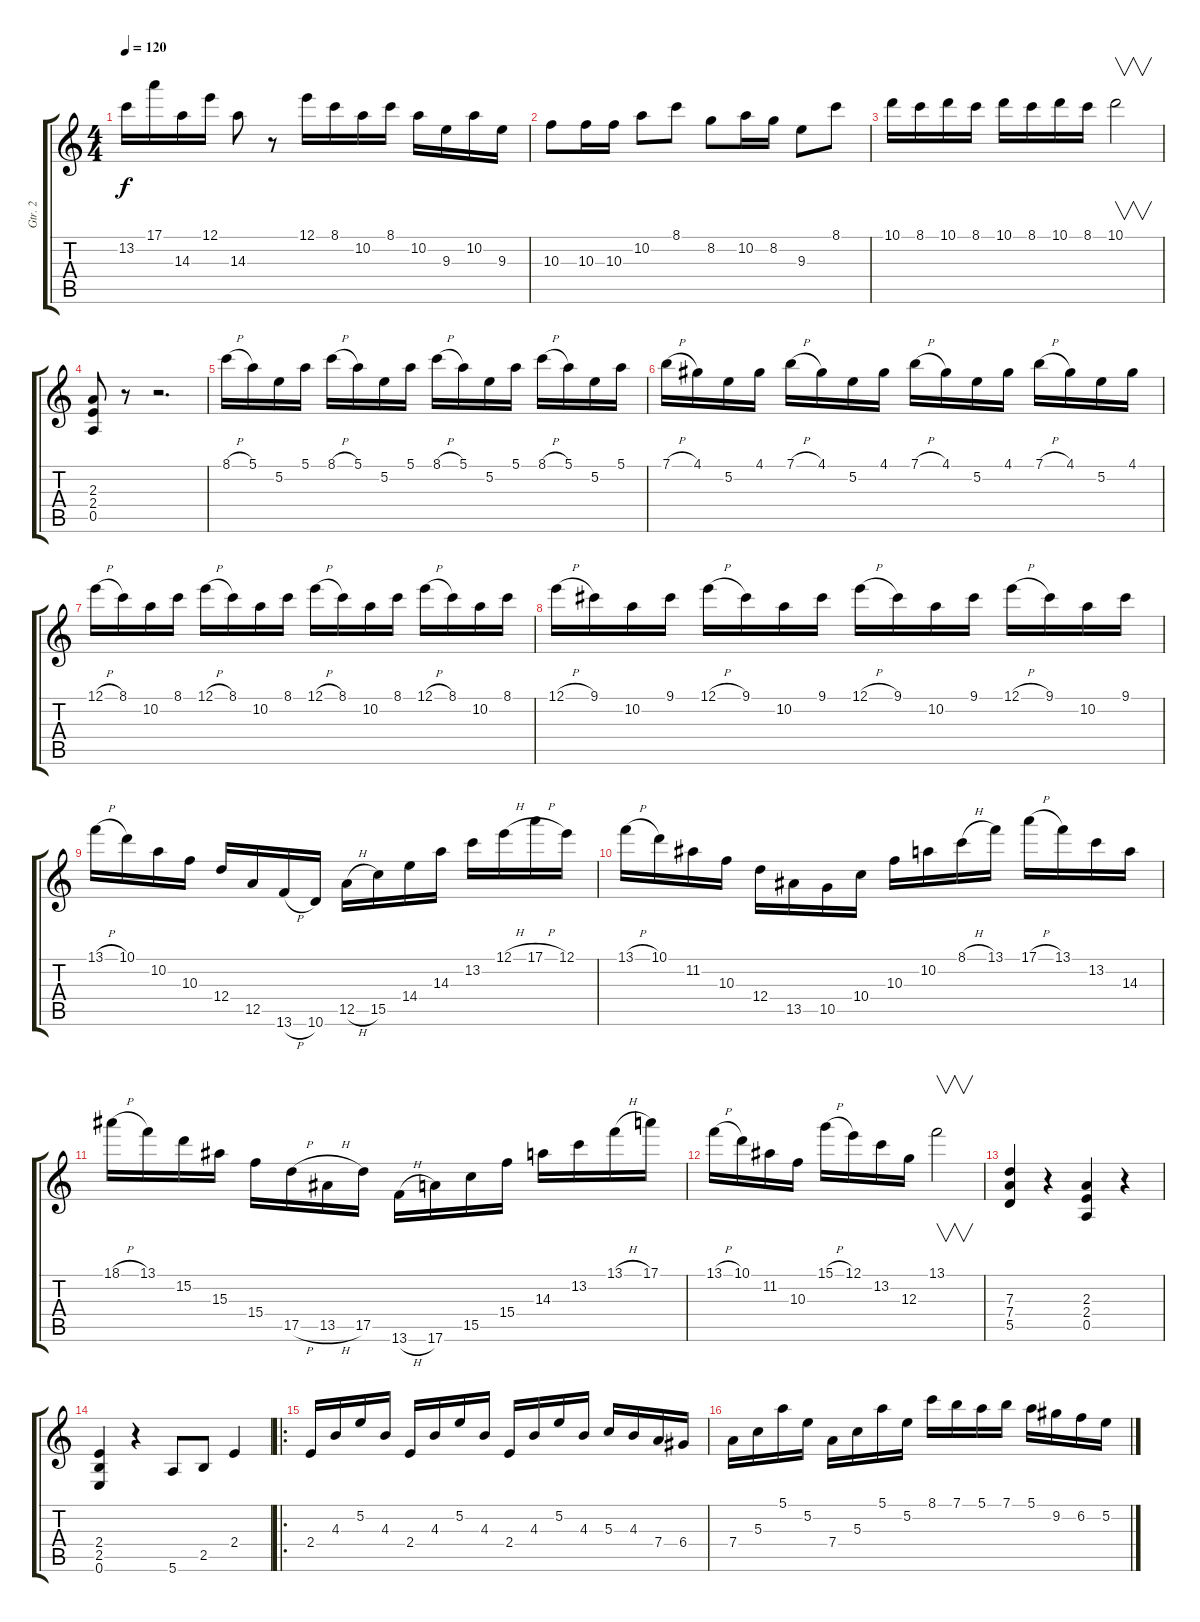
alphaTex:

\track ("Gtr. 2" "Gtr. 2") {instrument overdrivenguitar}
\staff {score tabs}
\tuning (E4 B3 G3 D3 A2 E2) {hide}
\ts (4 4)
\tempo 120
\clef g2
\ks c
13.2.16{dy f} 17.1.16 14.3.16 12.1.16 14.3.8 r.8 12.1.16 8.1.16 10.2.16 8.1.16 10.2.16 9.3.16 10.2.16 9.3.16 |
10.3.8 10.3.16 10.3.16 10.2.8 8.1.8 8.2.8 10.2.16 8.2.16 9.3.8 8.1.8 |
10.1.16 8.1.16 10.1.16 8.1.16 10.1.16 8.1.16 10.1.16 8.1.16 10.1.2{v} |
(2.3 2.4 0.5).8 r.8 r.2{d} |
8.1{h}.16 5.1.16 5.2.16 5.1.16 8.1{h}.16 5.1.16 5.2.16 5.1.16 8.1{h}.16 5.1.16 5.2.16 5.1.16 8.1{h}.16 5.1.16 5.2.16 5.1.16 |
7.1{h}.16 4.1.16 5.2.16 4.1.16 7.1{h}.16 4.1.16 5.2.16 4.1.16 7.1{h}.16 4.1.16 5.2.16 4.1.16 7.1{h}.16 4.1.16 5.2.16 4.1.16 |
12.1{h}.16 8.1.16 10.2.16 8.1.16 12.1{h}.16 8.1.16 10.2.16 8.1.16 12.1{h}.16 8.1.16 10.2.16 8.1.16 12.1{h}.16 8.1.16 10.2.16 8.1.16 |
12.1{h}.16 9.1.16 10.2.16 9.1.16 12.1{h}.16 9.1.16 10.2.16 9.1.16 12.1{h}.16 9.1.16 10.2.16 9.1.16 12.1{h}.16 9.1.16 10.2.16 9.1.16 |
13.1{h}.16 10.1.16 10.2.16 10.3.16 12.4.16 12.5.16 13.6{h}.16 10.6.16 12.5{h}.16 15.5.16 14.4.16 14.3.16 13.2.16 12.1{h}.16 17.1{h}.16 12.1.16 |
13.1{h}.16 10.1.16 11.2.16 10.3.16 12.4.16 13.5.16 10.5.16 10.4.16 10.3.16 10.2.16 8.1{h}.16 13.1.16 17.1{h}.16 13.1.16 13.2.16 14.3.16 |
18.1{h}.16 13.1.16 15.2.16 15.3.16 15.4.16 17.5{h}.16 13.5{h}.16 17.5.16 13.6{h}.16 17.6.16 15.5.16 15.4.16 14.3.16 13.2.16 13.1{h}.16 17.1.16 |
13.1{h}.16 10.1.16 11.2.16 10.3.16 15.1{h}.16 12.1.16 13.2.16 12.3.16 13.1.2{v} |
(7.3 7.4 5.5).4 r.4 (2.3 2.4 0.5).4 r.4 |
(2.4 2.5 0.6).4 r.4 5.6.8 2.5.8 2.4.4 |
\ro
2.4.16 4.3.16 5.2.16 4.3.16 2.4.16 4.3.16 5.2.16 4.3.16 2.4.16 4.3.16 5.2.16 4.3.16 5.3.16 4.3.16 7.4.16 6.4.16 |
7.4.16 5.3.16 5.1.16 5.2.16 7.4.16 5.3.16 5.1.16 5.2.16 8.1.16 7.1.16 5.1.16 7.1.16 5.1.16 9.2.16 6.2.16 5.2.16
